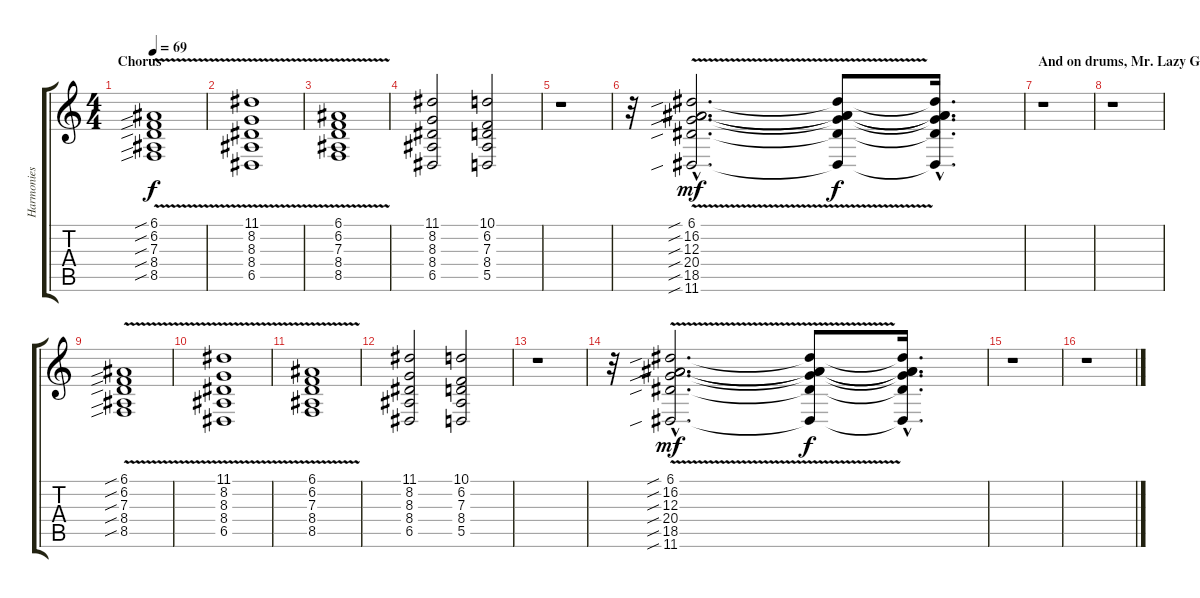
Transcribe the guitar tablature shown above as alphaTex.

\track ("Harmonies" "Harmonies") {instrument lead6voice}
\staff {score tabs}
\tuning (E4 B3 G3 D3 A2 E2) {hide}
\ts (4 4)
\section ("" "Chorus")
\tempo 69
\clef g2
\ks c
(6.1{v sib} 6.2{v sib} 7.3{v sib} 8.4{v sib} 8.5{v sib}).1{dy f instrument voiceoohs} |
(11.1{v} 8.2{v} 8.3{v} 8.4{v} 6.5{v}).1{volume 9 instrument lead6voice} |
(6.1{v} 6.2{v} 7.3{v} 8.4{v} 8.5{v}).1{volume 12 instrument voiceoohs} |
(11.1 8.2 8.3 8.4 6.5).2{volume 9 instrument lead6voice} (10.1 6.2 7.3 8.4 5.5).2{volume 9} |
r.1 |
r.32 (6.1{v sib hac} 16.2{v sib hac} 12.3{v sib hac} 20.4{v sib hac} 18.5{v sib hac} 11.6{v sib hac}).2{d dy mf volume 9 instrument synthvoice} (6.1{t} 16.2{t} 12.3{t} 20.4{t} 18.5{t} 11.6{t}).8{dy f} (6.1{hac t} 16.2{hac t} 12.3{hac t} 20.4{hac t} 18.5{hac t} 11.6{hac t}).16{d} |
\section ("" "And on drums, Mr. Lazy Guitar.")
r.1 |
r.1{volume 12} |
(6.1{v sib} 6.2{v sib} 7.3{v sib} 8.4{v sib} 8.5{v sib}).1{instrument voiceoohs} |
(11.1{v} 8.2{v} 8.3{v} 8.4{v} 6.5{v}).1{volume 9 instrument lead6voice} |
(6.1{v} 6.2{v} 7.3{v} 8.4{v} 8.5{v}).1{volume 12 instrument voiceoohs} |
(11.1 8.2 8.3 8.4 6.5).2{volume 9 instrument lead6voice} (10.1 6.2 7.3 8.4 5.5).2{volume 9} |
r.1 |
r.32 (6.1{v sib hac} 16.2{v sib hac} 12.3{v sib hac} 20.4{v sib hac} 18.5{v sib hac} 11.6{v sib hac}).2{d dy mf volume 9 instrument synthvoice} (6.1{t} 16.2{t} 12.3{t} 20.4{t} 18.5{t} 11.6{t}).8{dy f} (6.1{hac t} 16.2{hac t} 12.3{hac t} 20.4{hac t} 18.5{hac t} 11.6{hac t}).16{d} |
r.1 |
r.1
